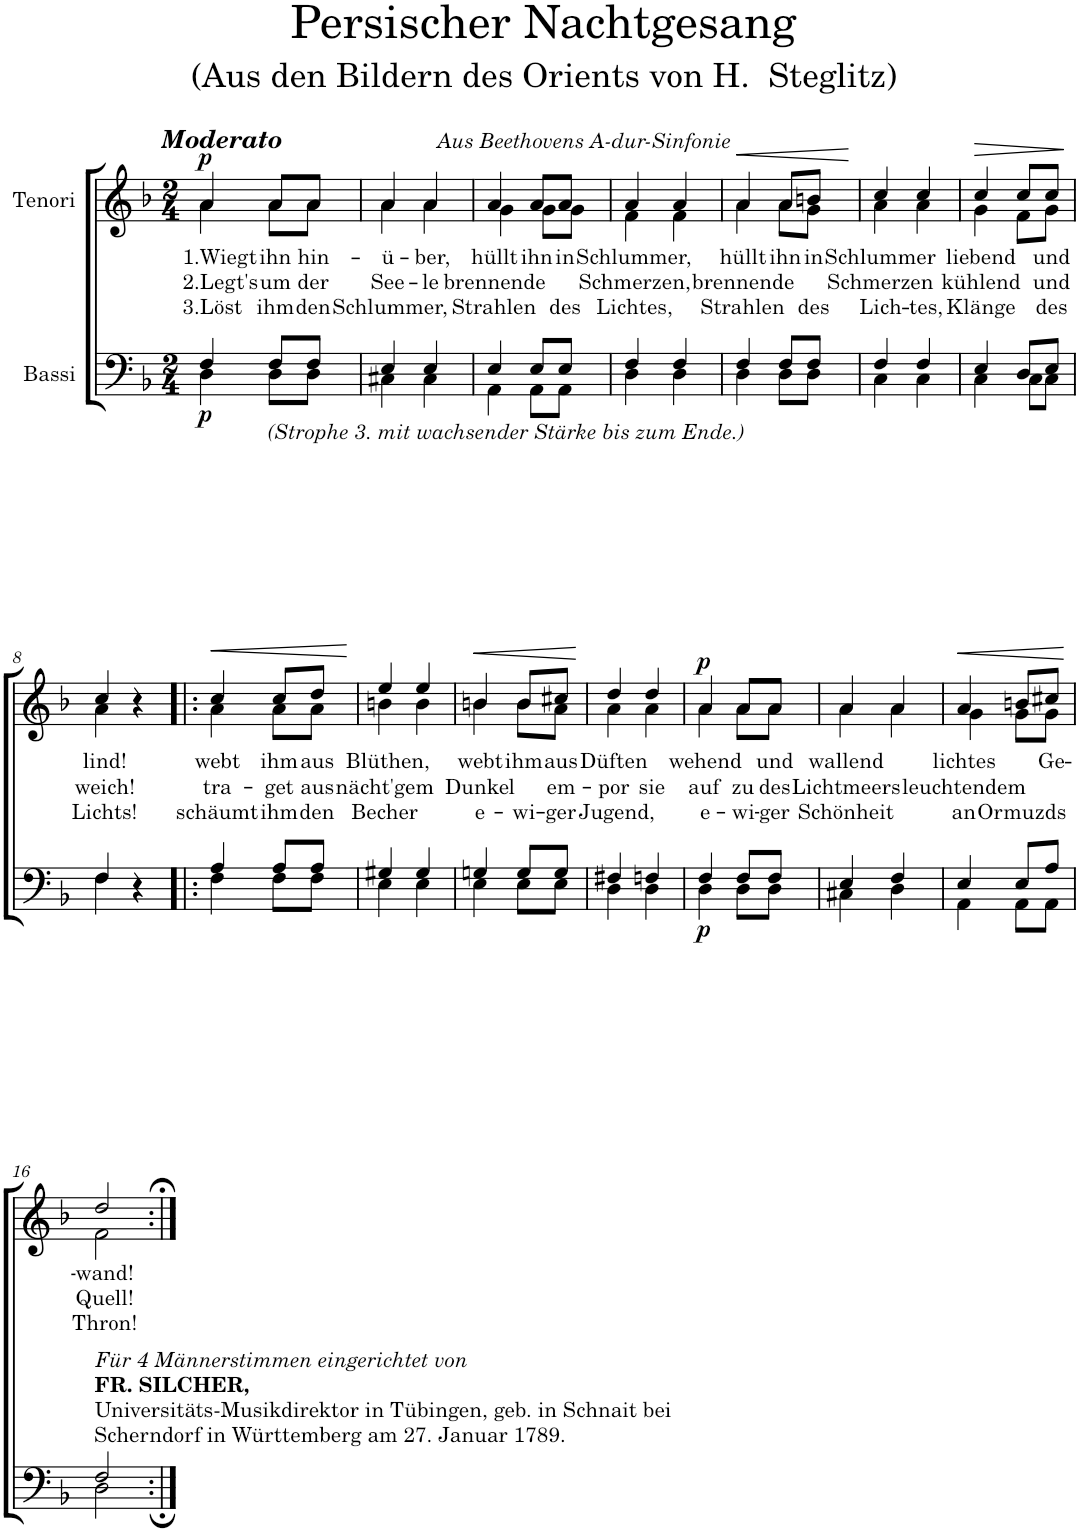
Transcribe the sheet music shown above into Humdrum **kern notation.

**kern	**dynam	**kern	**text	**text	**text	**dynam
*part2	*part2	*part1	*part1	*part1	*part1	*part1
*staff2	*staff2	*staff1	*staff1	*staff1	*staff1	*staff1
*I"Bassi	*	*I"Tenori	*	*	*	*
*clefF4	*	*clefG2	*	*	*	*
*k[b-]	*	*k[b-]	*	*	*	*
*M2/4	*	*M2/4	*	*	*	*
=1	=1	=1	=1	=1	=1	=1
*^	*	*	*	*	*	*
!	!	!	!LO:TX:a:Bi:t=Moderato	!	!	!	!
!	!	!LO:DY:b	!	!LO:LY:b	!LO:LY:b	!LO:LY:b	!LO:DY:a
*	*	*	*^	*	*	*	*
4F/	4D\	p	4a/	4a\	1.Wiegt	2.Legt's	3.Löst	p
!LO:TX:b:i:t=(Strophe 3. mit wachsender Stärke bis zum Ende.)	!	!	!	!	!	!	!	!
!	!	!	!	!	!LO:LY:b	!LO:LY:b	!LO:LY:b	!
8F/L	8D\L	.	8a/L	8a\L	ihn	um	ihm	.
!	!	!	!	!	!LO:LY:b	!LO:LY:b	!LO:LY:b	!
8F/J	8D\J	.	8a/J	8a\J	hin-	der	den	.
=2	=2	=2	=2	=2	=2	=2	=2	=2
!	!	!	!	!	!LO:LY:b	!LO:LY:b	!LO:LY:b	!
4E/	4C#X\	.	4a/	4a\	-ü-	See-	Schlummer,	.
!	!	!	!	!	!LO:LY:b	!LO:LY:b	!	!
4E/	4C#\	.	4a/	4a\	-ber,	-le	.	.
=3	=3	=3	=3	=3	=3	=3	=3	=3
!	!	!	!	!	!LO:LY:b	!LO:LY:b	!LO:LY:b	!
4E/	4AA\	.	4a/	4g\	hüllt	brennende	Strahlen	.
!	!	!	!	!	!LO:LY:b	!	!	!
8E/L	8AA\L	.	8a/L	8g\L	ihn	.	.	.
!	!	!	!	!	!LO:LY:b	!	!LO:LY:b	!
8E/J	8AA\J	.	8a/J	8g\J	in	.	des	.
=4	=4	=4	=4	=4	=4	=4	=4	=4
!	!	!	!	!	!LO:LY:b	!LO:LY:b	!LO:LY:b	!
4F/	4D\	.	4a/	4f\	Schlummer,	Schmerzen,	Lichtes,	.
!	!	!	!LO:TX:a:i:t=Aus Beethovens A-dur-Sinfonie	!	!	!	!	!
4F/	4D\	.	4a/	4f\	.	.	.	.
=5	=5	=5	=5	=5	=5	=5	=5	=5
!	!	!	!	!	!LO:LY:b	!LO:LY:b	!LO:LY:b	!LO:HP:b
4F/	4D\	.	4a/	4a\	hüllt	brennende	Strahlen	<
!	!	!	!	!	!LO:LY:b	!	!	!
8F/L	8D\L	.	8a/L	8a\L	ihn	.	.	.
!	!	!	!	!	!LO:LY:b	!	!LO:LY:b	!
8F/J	8D\J	.	8bn/J	8g\J	in	.	des	.
*v	*v	*	*	*	*	*	*	*
*	*	*v	*v	*	*	*	*
.	.	.	.	.	.	[
=6	=6	=6	=6	=6	=6	=6
*^	*	*	*	*	*	*
!	!	!	!	!LO:LY:b	!LO:LY:b	!LO:LY:b	!
*	*	*	*^	*	*	*	*
4F/	4C\	.	4cc/	4a\	Schlummer	Schmerzen	Lich-	.
!	!	!	!	!	!	!	!LO:LY:b	!
4F/	4C\	.	4cc/	4a\	.	.	-tes,	.
=7	=7	=7	=7	=7	=7	=7	=7	=7
!	!	!	!	!	!LO:LY:b	!LO:LY:b	!LO:LY:b	!LO:HP:b
4E/	4C\	.	4cc/	4g\	liebend	kühlend	Klänge	>
8D/L	8C\L	.	8cc/L	8f\L	.	.	.	.
!	!	!	!	!	!LO:LY:b	!LO:LY:b	!LO:LY:b	!
8E/J	8C\J	.	8cc/J	8g\J	und	und	des	.
*v	*v	*	*	*	*	*	*	*
*	*	*v	*v	*	*	*	*
.	.	.	.	.	.	]
!!LO:LB:g=z
=8	=8	=8	=8	=8	=8	=8
*^	*	*	*	*	*	*
!	!	!	!	!LO:LY:b	!LO:LY:b	!LO:LY:b	!
*	*	*	*^	*	*	*	*
4F/	4F\	.	4cc/	4a\	lind!	weich!	Lichts!	.
4r	4r	.	4r	4r	.	.	.	.
=9!|:	=9!|:	=9!|:	=9!|:	=9!|:	=9!|:	=9!|:	=9!|:	=9!|:
!	!	!	!	!	!LO:LY:b	!LO:LY:b	!LO:LY:b	!LO:HP:b
4A/	4F\	.	4cc/	4a\	webt	tra-	schäumt	<
!	!	!	!	!	!LO:LY:b	!LO:LY:b	!LO:LY:b	!
8A/L	8F\L	.	8cc/L	8a\L	ihm	-get	ihm	.
!	!	!	!	!	!LO:LY:b	!LO:LY:b	!LO:LY:b	!
8A/J	8F\J	.	8dd/J	8a\J	aus	aus	den	.
*v	*v	*	*	*	*	*	*	*
*	*	*v	*v	*	*	*	*
.	.	.	.	.	.	[
=10	=10	=10	=10	=10	=10	=10
*^	*	*	*	*	*	*
!	!	!	!	!LO:LY:b	!LO:LY:b	!LO:LY:b	!
*	*	*	*^	*	*	*	*
4G#X/	4E\	.	4ee/	4bn\	Blüthen,	nächt'gem	Becher	.
4G#/	4E\	.	4ee/	4b\	.	.	.	.
=11	=11	=11	=11	=11	=11	=11	=11	=11
!	!	!	!	!	!LO:LY:b	!LO:LY:b	!LO:LY:b	!LO:HP:b
4Gn/	4E\	.	4bn/	4b\	webt	Dunkel	e-	<
!	!	!	!	!	!LO:LY:b	!	!LO:LY:b	!
8G/L	8E\L	.	8b/L	8b\L	ihm	.	-wi-	.
!	!	!	!	!	!LO:LY:b	!LO:LY:b	!LO:LY:b	!
8G/J	8E\J	.	8cc#X/J	8a\J	aus	em-	-ger	.
*v	*v	*	*	*	*	*	*	*
*	*	*v	*v	*	*	*	*
.	.	.	.	.	.	[
=12	=12	=12	=12	=12	=12	=12
*^	*	*	*	*	*	*
!	!	!	!	!LO:LY:b	!LO:LY:b	!LO:LY:b	!
*	*	*	*^	*	*	*	*
4F#X/	4D\	.	4dd/	4a\	Düften	-por	Jugend,	.
!	!	!	!	!	!	!LO:LY:b	!	!
4Fn/	4D\	.	4dd/	4a\	.	sie	.	.
=13	=13	=13	=13	=13	=13	=13	=13	=13
!	!	!LO:DY:b	!	!	!LO:LY:b	!LO:LY:b	!LO:LY:b	!LO:DY:a
4F/	4D\	p	4a/	4a\	wehend	auf	e-	p
!	!	!	!	!	!	!LO:LY:b	!LO:LY:b	!
8F/L	8D\L	.	8a/L	8a\L	.	zu	-wi-	.
!	!	!	!	!	!LO:LY:b	!LO:LY:b	!LO:LY:b	!
8F/J	8D\J	.	8a/J	8a\J	und	des	-ger	.
=14	=14	=14	=14	=14	=14	=14	=14	=14
!	!	!	!	!	!LO:LY:b	!LO:LY:b	!LO:LY:b	!
4E/	4C#X\	.	4a/	4a\	wallend	Lichtmeers	Schönheit	.
4F/	4D\	.	4a/	4a\	.	.	.	.
=15	=15	=15	=15	=15	=15	=15	=15	=15
!	!	!	!	!	!LO:LY:b	!LO:LY:b	!LO:LY:b	!LO:HP:b
4E/	4AA\	.	4a/	4g\	lichtes	leuchtendem	an	<
!	!	!	!	!	!	!	!LO:LY:b	!
8E/L	8AA\L	.	8bn/L	8g\L	.	.	Ormuzds	.
!	!	!	!	!	!LO:LY:b	!	!	!
8A/J	8AA\J	.	8cc#X/J	8g\J	Ge-	.	.	.
*v	*v	*	*	*	*	*	*	*
*	*	*v	*v	*	*	*	*
.	.	.	.	.	.	[
!!LO:LB:g=z
=16	=16	=16	=16	=16	=16	=16
*^	*	*	*	*	*	*
!LO:TX:a:i:t=Für 4 Männerstimmen eingerichtet von	!	!	!	!	!	!	!
!LO:TX:a:B:t=FR. SILCHER,	!	!	!	!	!	!	!
!LO:TX:a:t=Universitäts-Musikdirektor in Tübingen, geb. in Schnait bei	!	!	!	!	!	!	!
!LO:TX:a:t=Scherndorf in Württemberg am 27. Januar 1789.	!	!	!	!	!	!	!
!	!	!	!	!LO:LY:b	!LO:LY:b	!LO:LY:b	!
*	*	*	*^	*	*	*	*
2F/	2D\	.	2dd/	2f\	-wand!	Quell!	Thron!	.
*v	*v	*	*	*	*	*	*	*
*	*	*v	*v	*	*	*	*
=:|!	=:|!	=:|!	=:|!	=:|!	=:|!	=:|!
*-	*-	*-	*-	*-	*-	*-
